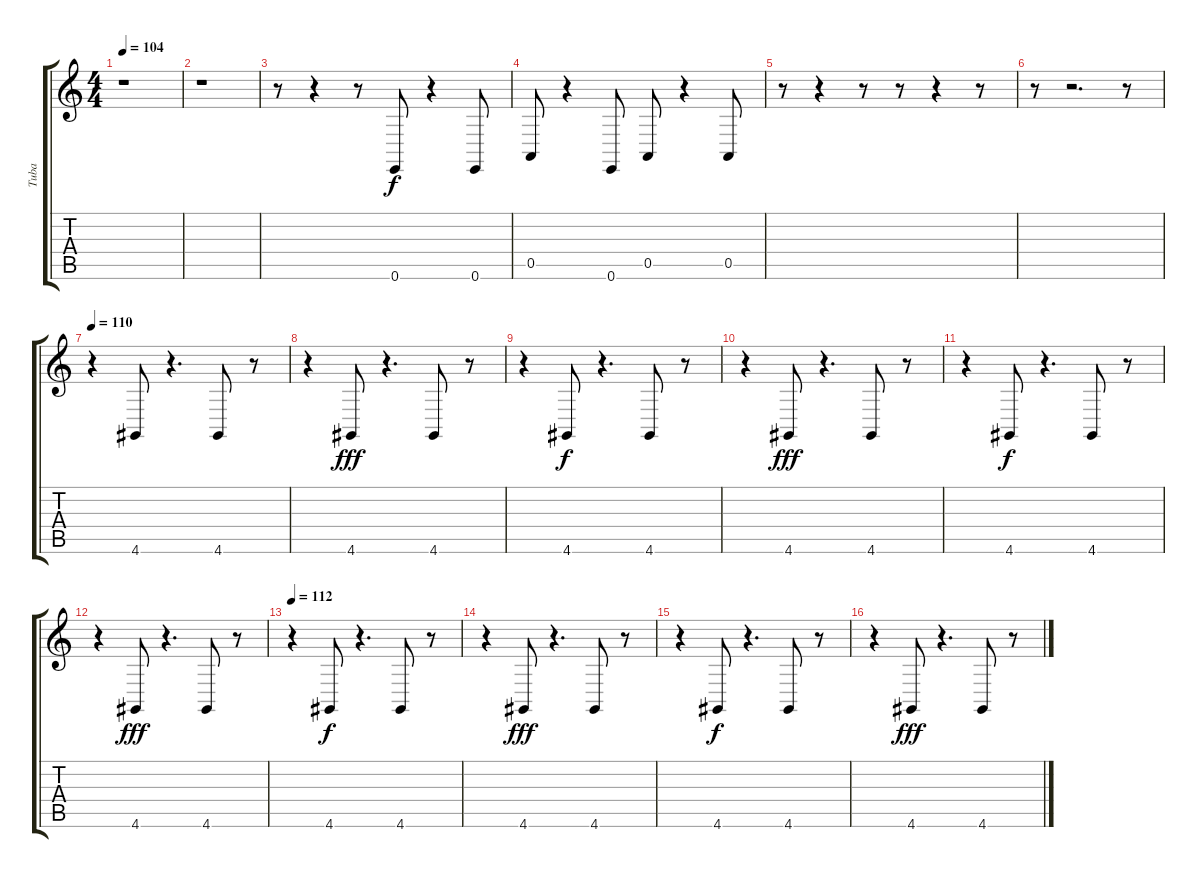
\track ("Tuba" "Tuba") {instrument tuba}
\staff {score tabs}
\tuning (E4 B3 G3 D3 A2 E2) {hide}
\ts (4 4)
\tempo 104
\clef g2
\ks c
r.1{dy fff} |
r.1 |
r.8 r.4 r.8 0.6.8{dy f} r.4 0.6.8 |
0.5.8 r.4 0.6.8 0.5.8 r.4 0.5.8 |
r.8 r.4 r.8 r.8 r.4 r.8 |
r.8 r.2{d} r.8 |
\tempo 110
r.4 4.6.8 r.4{d} 4.6.8 r.8 |
r.4 4.6.8{dy fff} r.4{d} 4.6.8 r.8 |
r.4 4.6.8{dy f} r.4{d} 4.6.8 r.8 |
r.4 4.6.8{dy fff} r.4{d} 4.6.8 r.8 |
r.4 4.6.8{dy f} r.4{d} 4.6.8 r.8 |
r.4 4.6.8{dy fff} r.4{d} 4.6.8 r.8 |
\tempo 112
r.4 4.6.8{dy f} r.4{d} 4.6.8 r.8 |
r.4 4.6.8{dy fff} r.4{d} 4.6.8 r.8 |
r.4 4.6.8{dy f} r.4{d} 4.6.8 r.8 |
r.4 4.6.8{dy fff} r.4{d} 4.6.8 r.8
